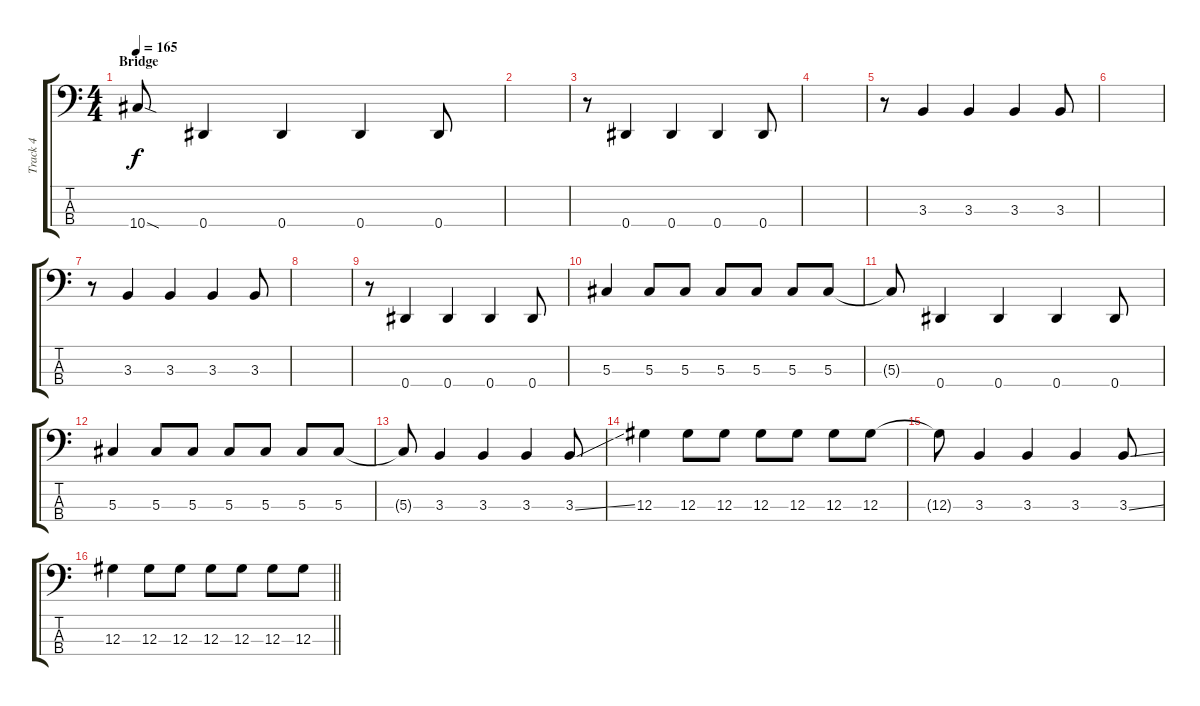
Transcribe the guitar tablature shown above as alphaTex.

\track ("Track 4" "Track 4") {instrument electricbassfinger}
\staff {score tabs}
\tuning (Gb2 Db2 Ab1 Eb1) {hide}
\ts (4 4)
\section ("" "Bridge")
\tempo 165
\clef f4
\ks c
10.4{sod t}.8{dy f} 0.4.4 0.4.4 0.4.4 0.4.8 |
|
r.8 0.4.4 0.4.4 0.4.4 0.4.8 |
|
r.8 3.3.4 3.3.4 3.3.4 3.3.8 |
|
r.8 3.3.4 3.3.4 3.3.4 3.3.8 |
|
r.8 0.4.4 0.4.4 0.4.4 0.4.8 |
5.3.4 5.3.8 5.3.8 5.3.8 5.3.8 5.3.8 5.3.8 |
5.3{t}.8 0.4.4 0.4.4 0.4.4 0.4.8 |
5.3.4 5.3.8 5.3.8 5.3.8 5.3.8 5.3.8 5.3.8 |
5.3{t}.8 3.3.4 3.3.4 3.3.4 3.3{ss}.8 |
12.3.4 12.3.8 12.3.8 12.3.8 12.3.8 12.3.8 12.3.8 |
12.3{t}.8 3.3.4 3.3.4 3.3.4 3.3{ss}.8 |
\barLineRight lightlight
12.3.4 12.3.8 12.3.8 12.3.8 12.3.8 12.3.8 12.3.8
